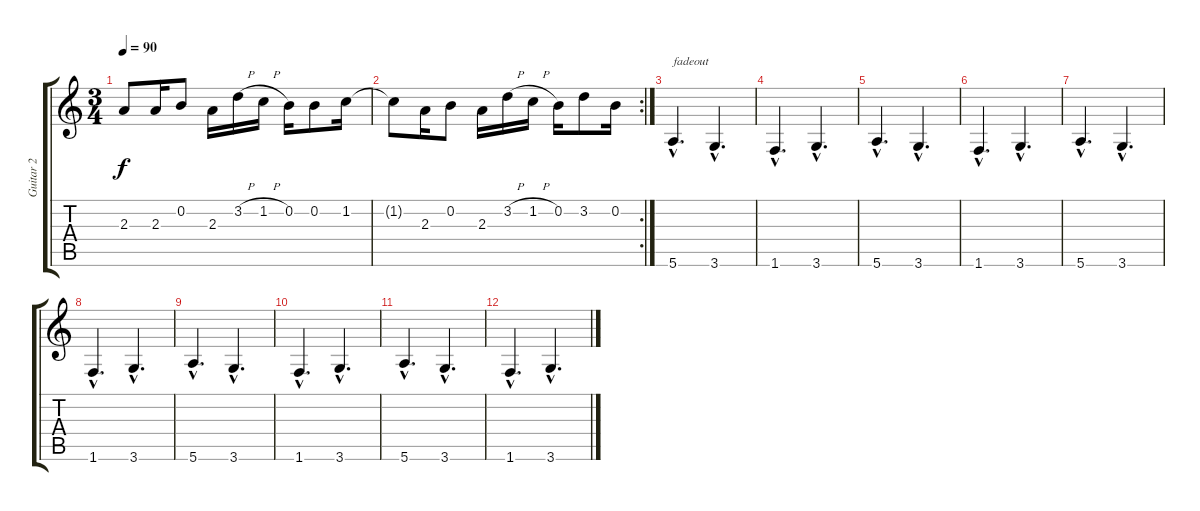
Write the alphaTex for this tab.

\track ("Guitar 2" "Guitar 2") {instrument acousticguitarsteel}
\staff {score tabs}
\tuning (E4 B3 G3 D3 A2 E2) {hide}
\ts (3 4)
\tempo 90
\clef g2
\ks c
2.3.8{dy f} 2.3.16 0.2.8 2.3.16 3.2{h}.16 1.2{h}.16 0.2.16 0.2.8 1.2.16 |
\rc 2
1.2{t}.8 2.3.16 0.2.8 2.3.16 3.2{h}.16 1.2{h}.16 0.2.16 3.2.8 0.2.16 |
5.6{hac}.4{d txt "fadeout"} 3.6{hac}.4{d} |
1.6{hac}.4{d} 3.6{hac}.4{d} |
5.6{hac}.4{d} 3.6{hac}.4{d} |
1.6{hac}.4{d volume 7} 3.6{hac}.4{d} |
5.6{hac}.4{d volume 6} 3.6{hac}.4{d} |
1.6{hac}.4{d volume 5} 3.6{hac}.4{d} |
5.6{hac}.4{d volume 4} 3.6{hac}.4{d} |
1.6{hac}.4{d volume 3} 3.6{hac}.4{d} |
5.6{hac}.4{d volume 2} 3.6{hac}.4{d} |
1.6{hac}.4{d volume 1} 3.6{hac}.4{d}
